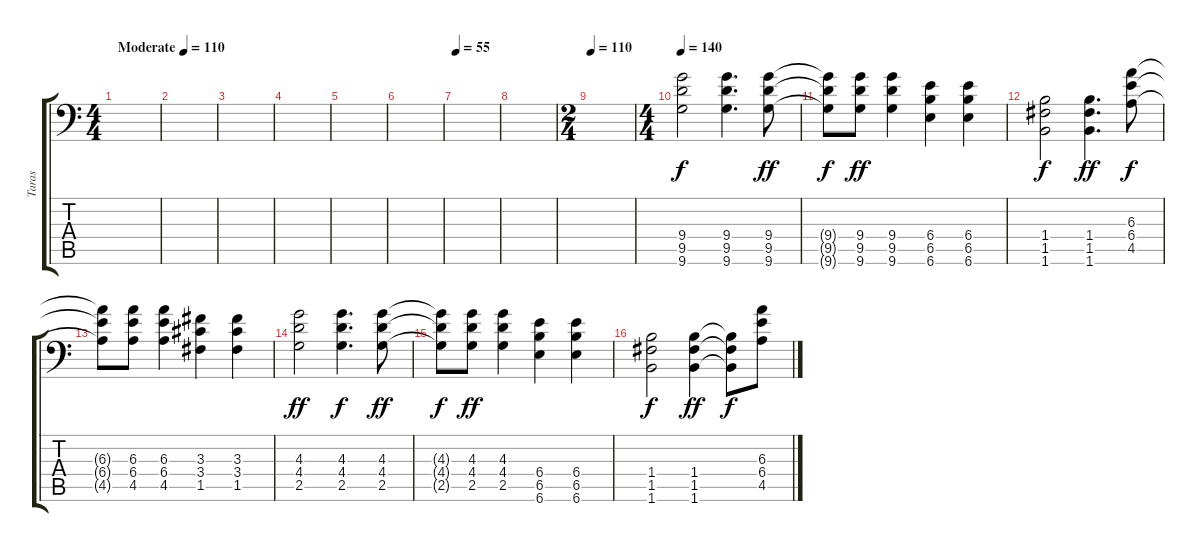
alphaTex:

\track ("Taras" "Taras") {instrument distortionguitar}
\staff {score tabs}
\tuning (C4 G3 Eb3 Bb2 F2 Bb1) {hide}
\ts (4 4)
\tempo (110 "Moderate")
\clef f4
\ks c
|
|
|
|
|
|
\tempo 55
|
|
\ts (2 4)
\tempo 110
|
\ts (4 4)
\tempo 140
(9.4 9.5 9.6).2 (9.4 9.5 9.6).4{d dy f} (9.4 9.5 9.6).8{dy ff} |
(9.4{t} 9.5{t} 9.6{t}).8{dy f} (9.4 9.5 9.6).8{dy ff} (9.4 9.5 9.6).4 (6.4 6.5 6.6).4 (6.4 6.5 6.6).4 |
(1.4 1.5 1.6).2{dy f} (1.4 1.5 1.6).4{d dy ff} (6.3 6.4 4.5).8{dy f} |
(6.3{t} 6.4{t} 4.5{t}).8 (6.3 6.4 4.5).8 (6.3 6.4 4.5).4 (3.3 3.4 1.5).4 (3.3 3.4 1.5).4 |
(4.3 4.4 2.5).2{dy ff} (4.3 4.4 2.5).4{d dy f} (4.3 4.4 2.5).8{dy ff} |
(4.3{t} 4.4{t} 2.5{t}).8{dy f} (4.3 4.4 2.5).8{dy ff} (4.3 4.4 2.5).4 (6.4 6.5 6.6).4 (6.4 6.5 6.6).4 |
(1.4 1.5 1.6).2{dy f} (1.4 1.5 1.6).4{dy ff} (1.4{t} 1.5{t} 1.6{t}).8{dy f} (6.3 6.4 4.5).8
